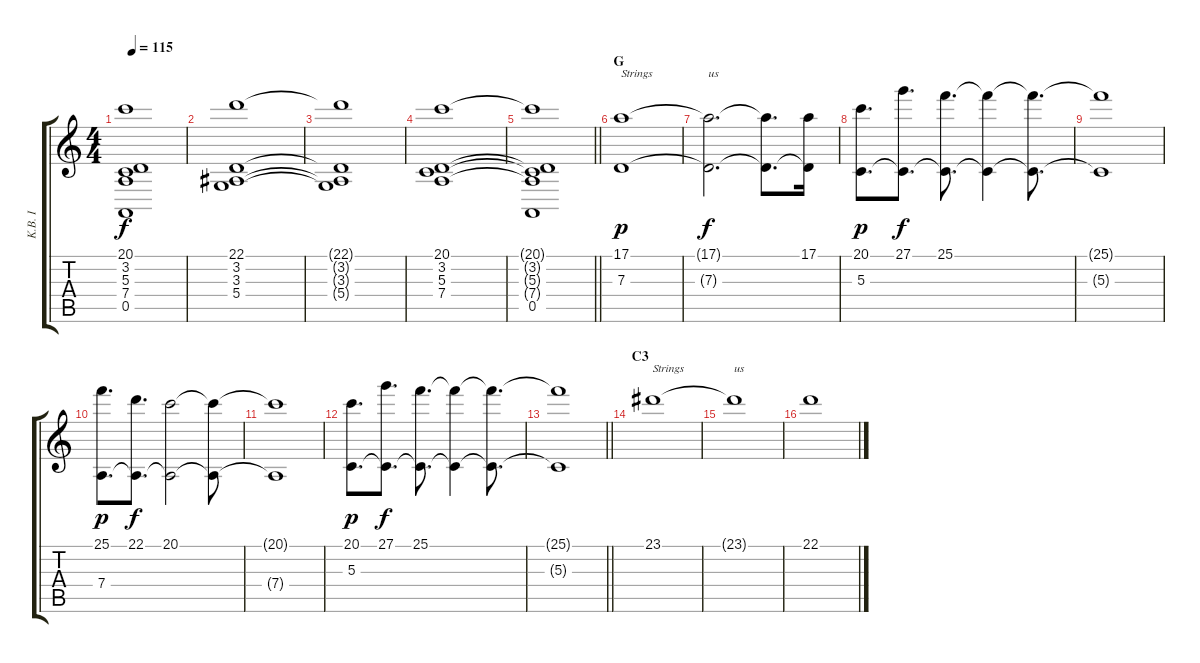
\track ("K.B. I" "K.B. I") {instrument synthstrings1}
\staff {score tabs}
\tuning (E4 B3 G3 D3 A2 E2) {hide}
\ts (4 4)
\tempo 115
\clef g2
\ks c
(20.1{t} 3.2{t} 5.3{t} 7.4{t} 0.5).1{dy f} |
(22.1 3.2 3.3 5.4).1 |
(22.1{t} 3.2{t} 3.3{t} 5.4{t}).1 |
(20.1 3.2 5.3 7.4).1 |
\barLineRight lightlight
(20.1{t} 3.2{t} 5.3{t} 7.4{t} 0.5).1 |
\section ("" "G")
(17.1 7.3).1{txt "Strings" dy p volume 12 instrument stringensemble1} |
(17.1{t} 7.3{t}).2{d txt "us" dy f} (17.1{t} 7.3{t}).8{d} (17.1 7.3{t}).16 |
(20.1 5.3).8{d dy p} (27.1 5.3{t}).8{d dy f} (25.1 5.3{t}).8{d} (25.1{t} 5.3{t}).4 (25.1{t} 5.3{t}).8{d} |
(25.1{t} 5.3{t}).1 |
(25.1 7.4).8{d dy p} (22.1 7.4{t}).8{d dy f} (20.1 7.4{t}).2 (20.1{t} 7.4{t}).8 |
(20.1{t} 7.4{t}).1 |
(20.1 5.3).8{d dy p} (27.1 5.3{t}).8{d dy f} (25.1 5.3{t}).8{d} (25.1{t} 5.3{t}).4 (25.1{t} 5.3{t}).8{d} |
\barLineRight lightlight
(25.1{t} 5.3{t}).1 |
\section ("" "C3")
23.1.1{txt "Strings" volume 12 instrument stringensemble2} |
23.1{t}.1{txt "us"} |
22.1.1
